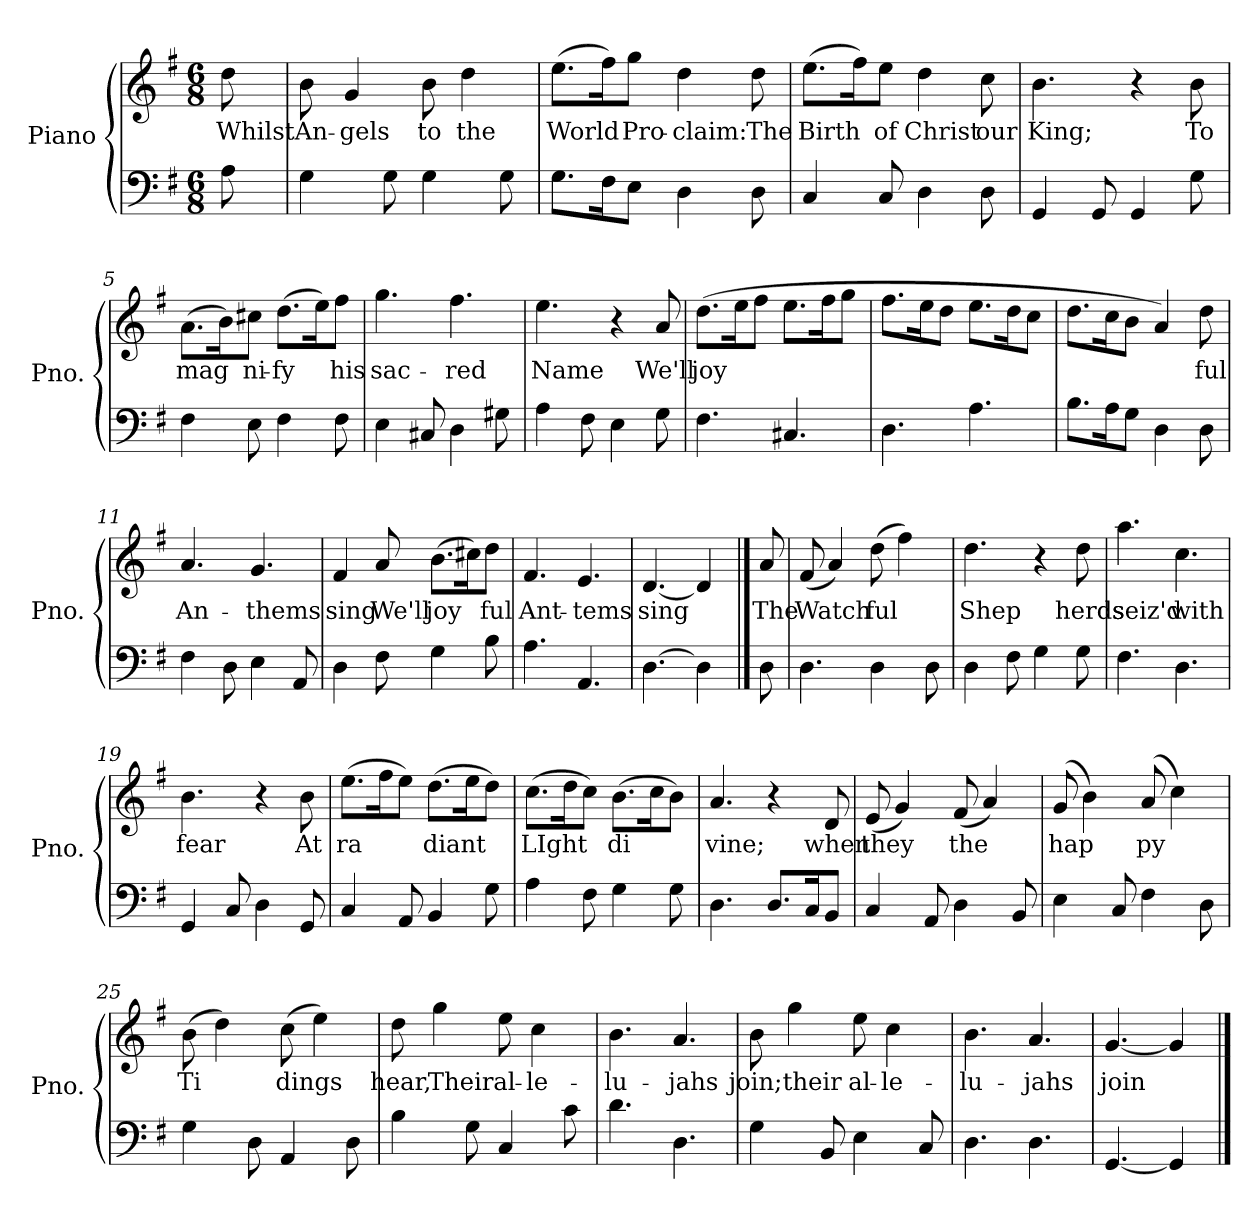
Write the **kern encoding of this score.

**kern	**kern	**text
*part1	*part1	*part1
*staff2	*staff1	*staff1
*I"Piano	*	*
*I'Pno.	*	*
*clefF4	*clefG2	*
*k[f#]	*k[f#]	*
*M6/8	*M6/8	*
=	=	=
8A\	8dd\	Whilst
=1	=1	=1
4G\	8b\	An-
.	4g/	-gels
8G\	.	.
4G\	8b\	to
.	4dd\	the
8G\	.	.
=2	=2	=2
8.G\L	(8.ee\L	World
16F#\K	16ff#\K)	.
8E\J	8gg\J	Pro-
4D\	4dd\	-claim:
8D\	8dd\	The
=3	=3	=3
4C/	(8.ee\L	Birth
.	16ff#\K)	.
8C/	8ee\J	of
4D\	4dd\	Christ
8D\	8cc\	our
=4	=4	=4
4GG/	4.b\	King;
8GG/	.	.
4GG/	4r	.
8G\	8b\	To
!!LO:LB:g=z
=5	=5	=5
4F#\	(8.a\L	mag
.	16b\K)	.
8E\	8cc#X\J	ni-
4F#\	(8.dd\L	-fy
.	16ee\K)	.
8F#\	8ff#\J	his
=6	=6	=6
4E\	4.gg\	sac-
8C#X/	.	.
4D\	4.ff#\	-red
8G#X\	.	.
=7	=7	=7
4A\	4.ee\	Name
8F#\	.	.
4E\	4r	.
8G\	8a/	We'll
=8	=8	=8
4.F#\	(8.dd\L	joy
.	16ee\K	.
.	8ff#\J	.
4.C#X/	8.ee\L	.
.	16ff#\K	.
.	8gg\J	.
=9	=9	=9
4.D\	8.ff#\L	.
.	16ee\K	.
.	8dd\J	.
4.A\	8.ee\L	.
.	16dd\K	.
.	8cc\J	.
!!LO:LB:g=z
=10	=10	=10
8.B\L	8.dd\L	.
16A\K	16cc\K	.
8G\J	8b\J	.
4D\	4a/)	.
8D\	8dd\	ful
=11	=11	=11
4F#\	4.a/	An-
8D\	.	.
4E\	4.g/	-thems
8AA/	.	.
=12	=12	=12
4D\	4f#/	sing
8F#\	8a/	We'll
4G\	(8.b\L	joy
.	16cc#X\K)	.
8B\	8dd\J	ful
=13	=13	=13
4.A\	4.f#/	Ant-
4.AA/	4.e/	-tems
=14	=14	=14
[4.D\	[4.d/	sing
4D\]	4d/]	.
==15	==15	==15
8D\	8a/	The
=16	=16	=16
4.D\	(8f#/	Watch
.	4a/)	.
4D\	(8dd\	ful
.	4ff#\)	.
8D\	.	.
!!LO:LB:g=z
=17	=17	=17
4D\	4.dd\	Shep
8F#\	.	.
4G\	4r	.
8G\	8dd\	herds
=18	=18	=18
4.F#\	4.aa\	seiz'd
4.D\	4.cc\	with
=19	=19	=19
4GG/	4.b\	fear
8C/	.	.
4D\	4r	.
8GG/	8b\	At
=20	=20	=20
4C/	(8.ee\L	ra
.	16ff#\K	.
8AA/	8ee\J)	.
4BB/	(8.dd\L	diant
.	16ee\K	.
8G\	8dd\J)	.
=21	=21	=21
4A\	(8.cc\L	LIght
.	16dd\K	.
8F#\	8cc\J)	.
4G\	(8.b\L	di
.	16cc\K	.
8G\	8b\J)	.
=22	=22	=22
4.D\	4.a/	vine;
8.D/L	4r	.
16C/K	.	.
8BB/J	8d/	when
!!LO:LB:g=z
=23	=23	=23
4C/	(8e/	they
.	4g/)	.
8AA/	.	.
4D\	(8f#/	the
.	4a/)	.
8BB/	.	.
=24	=24	=24
4E\	(8g/	hap
.	4b\)	.
8C/	.	.
4F#\	(8a/	py
.	4cc\)	.
8D\	.	.
=25	=25	=25
4G\	(8b\	Ti
.	4dd\)	.
8D\	.	.
4AA/	(8cc\	dings
.	4ee\)	.
8D\	.	.
=26	=26	=26
4B\	8dd\	hear,
.	4gg\	Their
8G\	.	.
4C/	8ee\	al-
.	4cc\	-le-
8c\	.	.
=27	=27	=27
4.d\	4.b\	-lu-
4.D\	4.a/	-jahs
=28	=28	=28
4G\	8b\	join;
.	4gg\	their
8BB/	.	.
4E\	8ee\	al-
.	4cc\	-le-
8C/	.	.
!!LO:PB:g=z
=29	=29	=29
4.D\	4.b\	-lu-
4.D\	4.a/	-jahs
=30	=30	=30
[4.GG/	[4.g/	join
4GG/]	4g/]	.
==	==	==
*-	*-	*-
